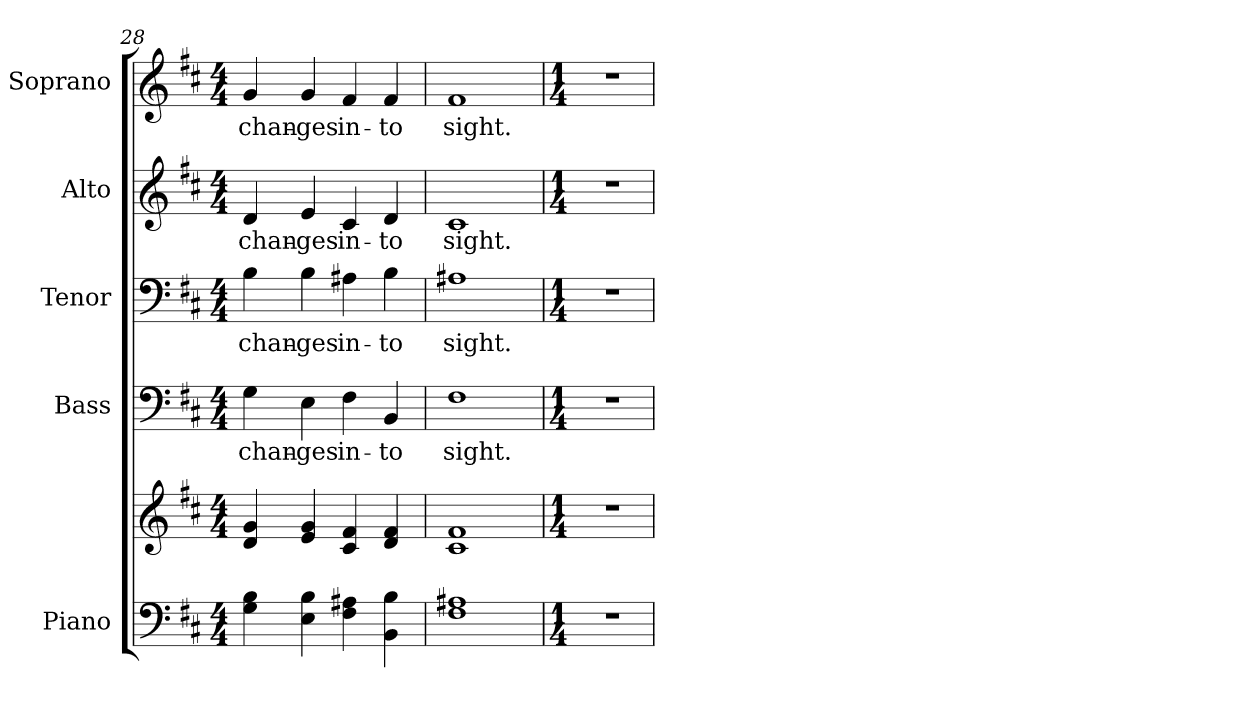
**kern	**kern	**kern	**text	**kern	**text	**kern	**text	**kern	**text
*part5	*part5	*part4	*part4	*part3	*part3	*part2	*part2	*part1	*part1
*staff6	*staff5	*staff4	*staff4	*staff3	*staff3	*staff2	*staff2	*staff1	*staff1
*I"Piano	*	*I"Bass	*	*I"Tenor	*	*I"Alto	*	*I"Soprano	*
*I'Pno.	*	*I'B.	*	*I'T.	*	*I'A.	*	*I'S.	*
*clefF4	*clefG2	*clefF4	*	*clefF4	*	*clefG2	*	*clefG2	*
*k[f#c#]	*k[f#c#]	*k[f#c#]	*	*k[f#c#]	*	*k[f#c#]	*	*k[f#c#]	*
*D:	*D:	*D:	*	*D:	*	*D:	*	*D:	*
*M4/4	*M4/4	*M4/4	*	*M4/4	*	*M4/4	*	*M4/4	*
=28	=28	=28	=28	=28	=28	=28	=28	=28	=28
!	!	!	!LO:LY:b:color=#000000	!	!	!	!	!	!
!	!	!	!	!	!LO:LY:b:color=#000000	!	!	!	!
!	!	!	!	!	!	!	!LO:LY:b:color=#000000	!	!
!	!	!	!	!	!	!	!	!	!LO:LY:b:color=#000000
4Gi\ 4Bi	4di/ 4gi	4Gi\	chan-	4Bi\	chan-	4di/	chan-	4gi/	chan-
!	!	!	!LO:LY:b:color=#000000	!	!	!	!	!	!
!	!	!	!	!	!LO:LY:b:color=#000000	!	!	!	!
!	!	!	!	!	!	!	!LO:LY:b:color=#000000	!	!
!	!	!	!	!	!	!	!	!	!LO:LY:b:color=#000000
4Ei\ 4Bi	4ei/ 4gi	4Ei\	-ges	4Bi\	-ges	4ei/	-ges	4gi/	-ges
!	!	!	!LO:LY:b:color=#000000	!	!	!	!	!	!
!	!	!	!	!	!LO:LY:b:color=#000000	!	!	!	!
!	!	!	!	!	!	!	!LO:LY:b:color=#000000	!	!
!	!	!	!	!	!	!	!	!	!LO:LY:b:color=#000000
4F#i\ 4A#Xi	4c#i/ 4f#i	4F#i\	in-	4A#Xi\	in-	4c#i/	in-	4f#i/	in-
!	!	!	!LO:LY:b:color=#000000	!	!	!	!	!	!
!	!	!	!	!	!LO:LY:b:color=#000000	!	!	!	!
!	!	!	!	!	!	!	!LO:LY:b:color=#000000	!	!
!	!	!	!	!	!	!	!	!	!LO:LY:b:color=#000000
4BBi\ 4Bi	4di/ 4f#i	4BBi/	-to	4Bi\	-to	4di/	-to	4f#i/	-to
=29	=29	=29	=29	=29	=29	=29	=29	=29	=29
!	!	!	!LO:LY:b:color=#000000	!	!	!	!	!	!
!	!	!	!	!	!LO:LY:b:color=#000000	!	!	!	!
!	!	!	!	!	!	!	!LO:LY:b:color=#000000	!	!
!	!	!	!	!	!	!	!	!	!LO:LY:b:color=#000000
1F#i 1A#Xi	1c#i 1f#i	1F#i	sight.	1A#Xi	sight.	1c#i	sight.	1f#i	sight.
!!LO:PB:g=z
=30	=30	=30	=30	=30	=30	=30	=30	=30	=30
*M1/4	*M1/4	*M1/4	*	*M1/4	*	*M1/4	*	*M1/4	*
!LO:N:vis=1	!LO:N:vis=1	!LO:N:vis=1	!	!LO:N:vis=1	!	!LO:N:vis=1	!	!LO:N:vis=1	!
4r	4r	4r	.	4r	.	4r	.	4r	.
=	=	=	=	=	=	=	=	=	=
*-	*-	*-	*-	*-	*-	*-	*-	*-	*-
